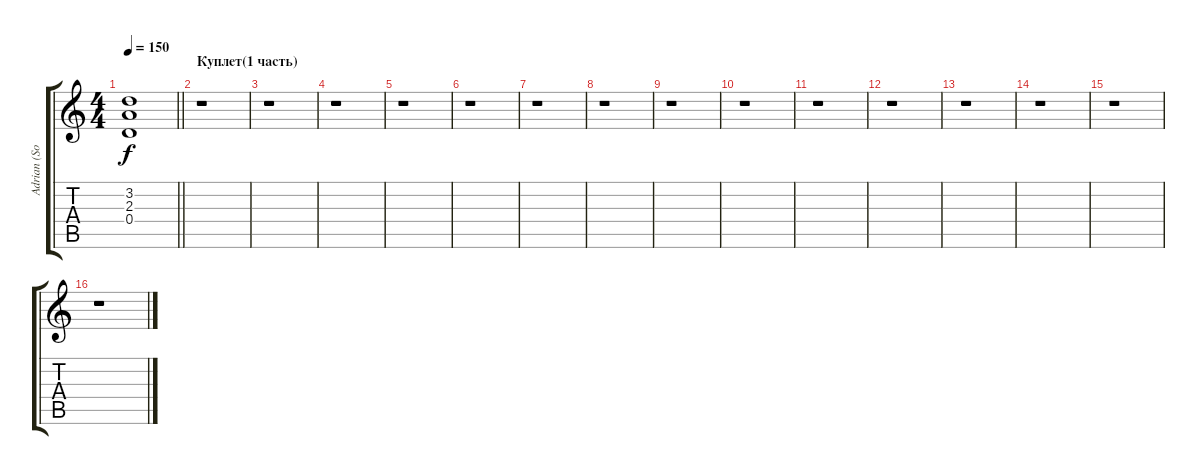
\track ("Adrian (Solo Guitar)" "Adrian (So") {instrument distortionguitar}
\staff {score tabs}
\tuning (E4 B3 G3 D3 A2 E2) {hide}
\ts (4 4)
\tempo 150
\clef g2
\barLineRight lightlight
\ks c
(3.2{t} 2.3{t} 0.4{t}).1{dy f} |
\section ("" "Куплет(1 часть)")
r.1 |
r.1 |
r.1 |
r.1 |
r.1 |
r.1 |
r.1 |
r.1 |
r.1 |
r.1 |
r.1 |
r.1 |
r.1 |
r.1 |
r.1
